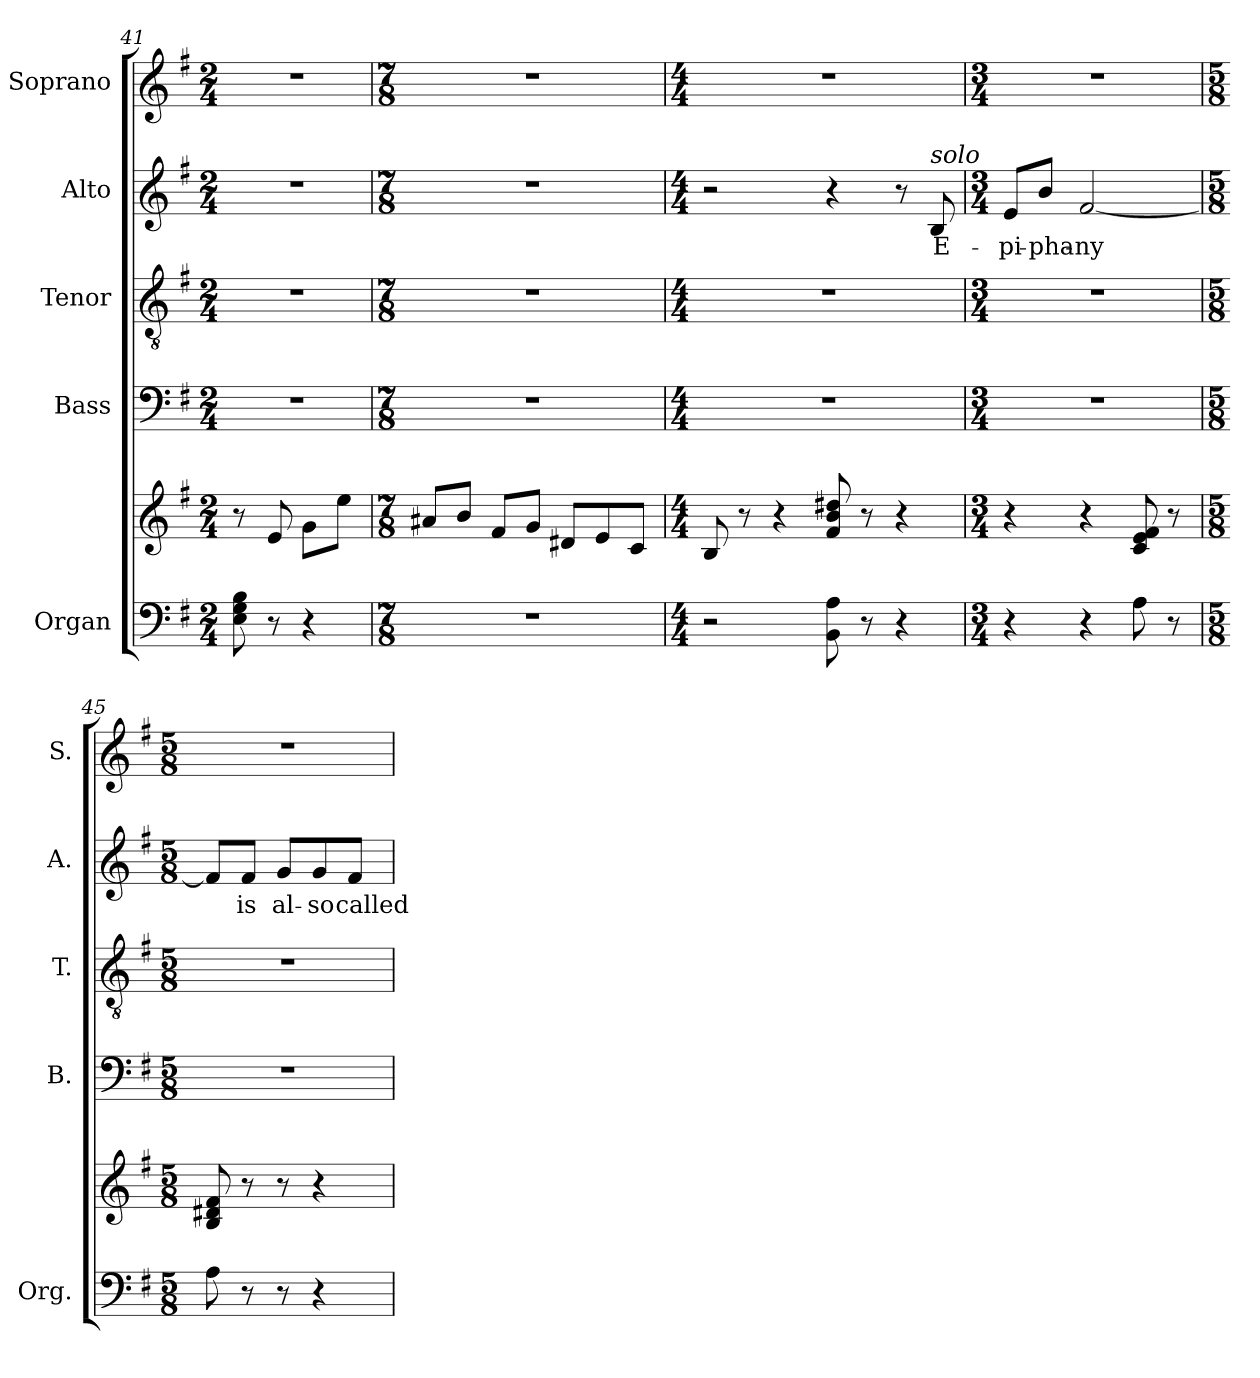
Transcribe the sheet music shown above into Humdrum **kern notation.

**kern	**kern	**kern	**kern	**kern	**text	**kern
*part5	*part5	*part4	*part3	*part2	*part2	*part1
*staff6	*staff5	*staff4	*staff3	*staff2	*staff2	*staff1
*I"Organ	*	*I"Bass	*I"Tenor	*I"Alto	*	*I"Soprano
*I'Org.	*	*I'B.	*I'T.	*I'A.	*	*I'S.
*clefF4	*clefG2	*clefF4	*clefGv2	*clefG2	*	*clefG2
*	*	*	*ITrd7c12	*	*	*
*k[f#]	*k[f#]	*k[f#]	*k[f#]	*k[f#]	*	*k[f#]
*G:	*G:	*G:	*G:	*G:	*	*G:
*M2/4	*M2/4	*M2/4	*M2/4	*M2/4	*	*M2/4
=41	=41	=41	=41	=41	=41	=41
!	!	!LO:N:vis=1	!LO:N:vis=1	!LO:N:vis=1	!	!LO:N:vis=1
8Ei\ 8Gi 8Bi	8r	2r	2r	2r	.	2r
8r	8ei/	.	.	.	.	.
4r	8gi\L	.	.	.	.	.
.	8eei\J	.	.	.	.	.
=42	=42	=42	=42	=42	=42	=42
*M7/8	*M7/8	*M7/8	*M7/8	*M7/8	*	*M7/8
!LO:N:vis=1	!	!LO:N:vis=1	!LO:N:vis=1	!LO:N:vis=1	!	!LO:N:vis=1
2..r	8a#Xi/L	2..r	2..r	2..r	.	2..r
.	8bi/J	.	.	.	.	.
.	8f#i/L	.	.	.	.	.
.	8gi/J	.	.	.	.	.
.	8d#Xi/L	.	.	.	.	.
.	8ei/	.	.	.	.	.
.	8ci/J	.	.	.	.	.
=43	=43	=43	=43	=43	=43	=43
*M4/4	*M4/4	*M4/4	*M4/4	*M4/4	*	*M4/4
2r	8Bi/	1r	1r	2r	.	1r
.	8r	.	.	.	.	.
.	4r	.	.	.	.	.
8BBi\ 8Ai	8f#i/ 8bi 8dd#Xi	.	.	4r	.	.
8r	8r	.	.	.	.	.
4r	4r	.	.	8r	.	.
!	!	!	!	!LO:TX:a:i:t=solo	!	!
!	!	!	!	!	!LO:LY:b:color=#000000	!
.	.	.	.	8Bi/	E-	.
!!LO:LB:g=z
=44	=44	=44	=44	=44	=44	=44
*M3/4	*M3/4	*M3/4	*M3/4	*M3/4	*	*M3/4
!	!	!LO:N:vis=1	!LO:N:vis=1	!	!	!
!	!	!	!	!	!LO:LY:b:color=#000000	!LO:N:vis=1
4r	4r	2.r	2.r	8ei/L	-pi-	2.r
!	!	!	!	!	!LO:LY:b:color=#000000	!
.	.	.	.	8bi/J	-pha-	.
!	!	!	!	!	!LO:LY:b:color=#000000	!
4r	4r	.	.	[2f#i/	-ny	.
8Ai\	8ci/ 8ei 8f#i	.	.	.	.	.
8r	8r	.	.	.	.	.
=45	=45	=45	=45	=45	=45	=45
*M5/8	*M5/8	*M5/8	*M5/8	*M5/8	*	*M5/8
!	!	!LO:N:vis=1	!LO:N:vis=1	!	!	!LO:N:vis=1
8Ai\	8Bi/ 8d#Xi 8f#i	8%5r	8%5r	8f#i/L]	.	8%5r
!	!	!	!	!	!LO:LY:b:color=#000000	!
8r	8r	.	.	8f#i/J	is	.
!	!	!	!	!	!LO:LY:b:color=#000000	!
8r	8r	.	.	8gi/L	al-	.
!	!	!	!	!	!LO:LY:b:color=#000000	!
4r	4r	.	.	8gi/	-so	.
!	!	!	!	!	!LO:LY:b:color=#000000	!
.	.	.	.	8f#i/J	called	.
=	=	=	=	=	=	=
*-	*-	*-	*-	*-	*-	*-
